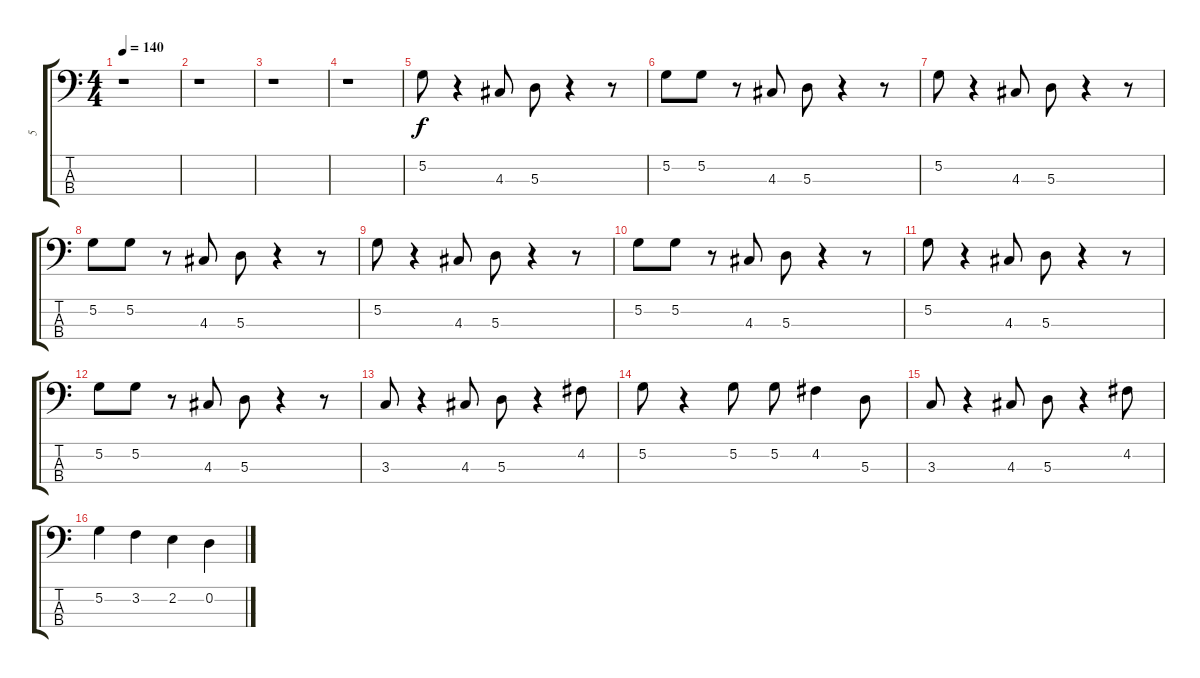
\track ("5" "5") {instrument electricbassfinger}
\staff {score tabs}
\tuning (G2 D2 A1 E1) {hide}
\ts (4 4)
\tempo 140
\clef f4
\ks c
r.1{dy f instrument electricbassfinger} |
r.1 |
r.1 |
r.1 |
5.2.8 r.4 4.3.8 5.3.8 r.4 r.8 |
5.2.8 5.2.8 r.8 4.3.8 5.3.8 r.4 r.8 |
5.2.8 r.4 4.3.8 5.3.8 r.4 r.8 |
5.2.8 5.2.8 r.8 4.3.8 5.3.8 r.4 r.8 |
5.2.8 r.4 4.3.8 5.3.8 r.4 r.8 |
5.2.8 5.2.8 r.8 4.3.8 5.3.8 r.4 r.8 |
5.2.8 r.4 4.3.8 5.3.8 r.4 r.8 |
5.2.8 5.2.8 r.8 4.3.8 5.3.8 r.4 r.8 |
3.3.8 r.4 4.3.8 5.3.8 r.4 4.2.8 |
5.2.8 r.4 5.2.8 5.2.8 4.2.4 5.3.8 |
3.3.8 r.4 4.3.8 5.3.8 r.4 4.2.8 |
5.2.4 3.2.4 2.2.4 0.2.4
